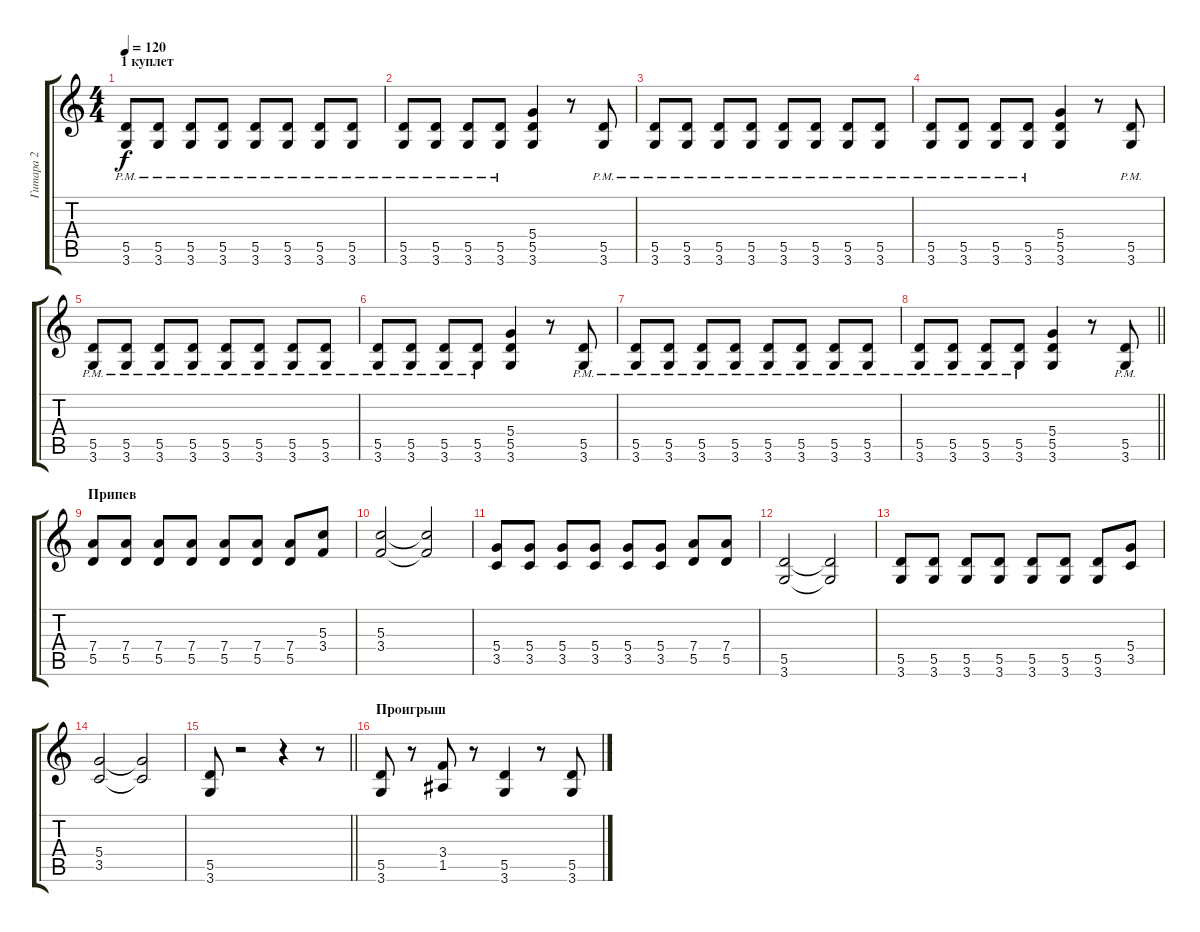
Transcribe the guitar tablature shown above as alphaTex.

\track ("Гитара 2" "Гитара 2") {instrument distortionguitar}
\staff {score tabs}
\tuning (E4 B3 G3 D3 A2 E2) {hide}
\ts (4 4)
\section ("" "1 куплет")
\tempo 120
\clef g2
\ks c
(5.5{pm} 3.6{pm}).8{dy f} (5.5{pm} 3.6{pm}).8 (5.5{pm} 3.6{pm}).8 (5.5{pm} 3.6{pm}).8 (5.5{pm} 3.6{pm}).8 (5.5{pm} 3.6{pm}).8 (5.5{pm} 3.6{pm}).8 (5.5{pm} 3.6{pm}).8 |
(5.5{pm} 3.6{pm}).8 (5.5{pm} 3.6{pm}).8 (5.5{pm} 3.6{pm}).8 (5.5{pm} 3.6{pm}).8 (5.4 5.5 3.6).4 r.8 (5.5{pm} 3.6{pm}).8 |
(5.5{pm} 3.6{pm}).8 (5.5{pm} 3.6{pm}).8 (5.5{pm} 3.6{pm}).8 (5.5{pm} 3.6{pm}).8 (5.5{pm} 3.6{pm}).8 (5.5{pm} 3.6{pm}).8 (5.5{pm} 3.6{pm}).8 (5.5{pm} 3.6{pm}).8 |
(5.5{pm} 3.6{pm}).8 (5.5{pm} 3.6{pm}).8 (5.5{pm} 3.6{pm}).8 (5.5{pm} 3.6{pm}).8 (5.4 5.5 3.6).4 r.8 (5.5{pm} 3.6{pm}).8 |
(5.5{pm} 3.6{pm}).8 (5.5{pm} 3.6{pm}).8 (5.5{pm} 3.6{pm}).8 (5.5{pm} 3.6{pm}).8 (5.5{pm} 3.6{pm}).8 (5.5{pm} 3.6{pm}).8 (5.5{pm} 3.6{pm}).8 (5.5{pm} 3.6{pm}).8 |
(5.5{pm} 3.6{pm}).8 (5.5{pm} 3.6{pm}).8 (5.5{pm} 3.6{pm}).8 (5.5{pm} 3.6{pm}).8 (5.4 5.5 3.6).4 r.8 (5.5{pm} 3.6{pm}).8 |
(5.5{pm} 3.6{pm}).8 (5.5{pm} 3.6{pm}).8 (5.5{pm} 3.6{pm}).8 (5.5{pm} 3.6{pm}).8 (5.5{pm} 3.6{pm}).8 (5.5{pm} 3.6{pm}).8 (5.5{pm} 3.6{pm}).8 (5.5{pm} 3.6{pm}).8 |
\barLineRight lightlight
(5.5{pm} 3.6{pm}).8 (5.5{pm} 3.6{pm}).8 (5.5{pm} 3.6{pm}).8 (5.5{pm} 3.6{pm}).8 (5.4 5.5 3.6).4 r.8 (5.5{pm} 3.6{pm}).8 |
\section ("" "Припев")
(7.4 5.5).8 (7.4 5.5).8 (7.4 5.5).8 (7.4 5.5).8 (7.4 5.5).8 (7.4 5.5).8 (7.4 5.5).8 (5.3 3.4).8 |
(5.3 3.4).2 (5.3{t} 3.4{t}).2 |
(5.4 3.5).8 (5.4 3.5).8 (5.4 3.5).8 (5.4 3.5).8 (5.4 3.5).8 (5.4 3.5).8 (7.4 5.5).8 (7.4 5.5).8 |
(5.5 3.6).2 (5.5{t} 3.6{t}).2 |
(5.5 3.6).8 (5.5 3.6).8 (5.5 3.6).8 (5.5 3.6).8 (5.5 3.6).8 (5.5 3.6).8 (5.5 3.6).8 (5.4 3.5).8 |
(5.4 3.5).2 (5.4{t} 3.5{t}).2 |
\barLineRight lightlight
(5.5 3.6).8 r.2 r.4 r.8 |
\section ("" "Проигрыш")
(5.5 3.6).8 r.8 (3.4 1.5).8 r.8 (5.5 3.6).4 r.8 (5.5 3.6).8
